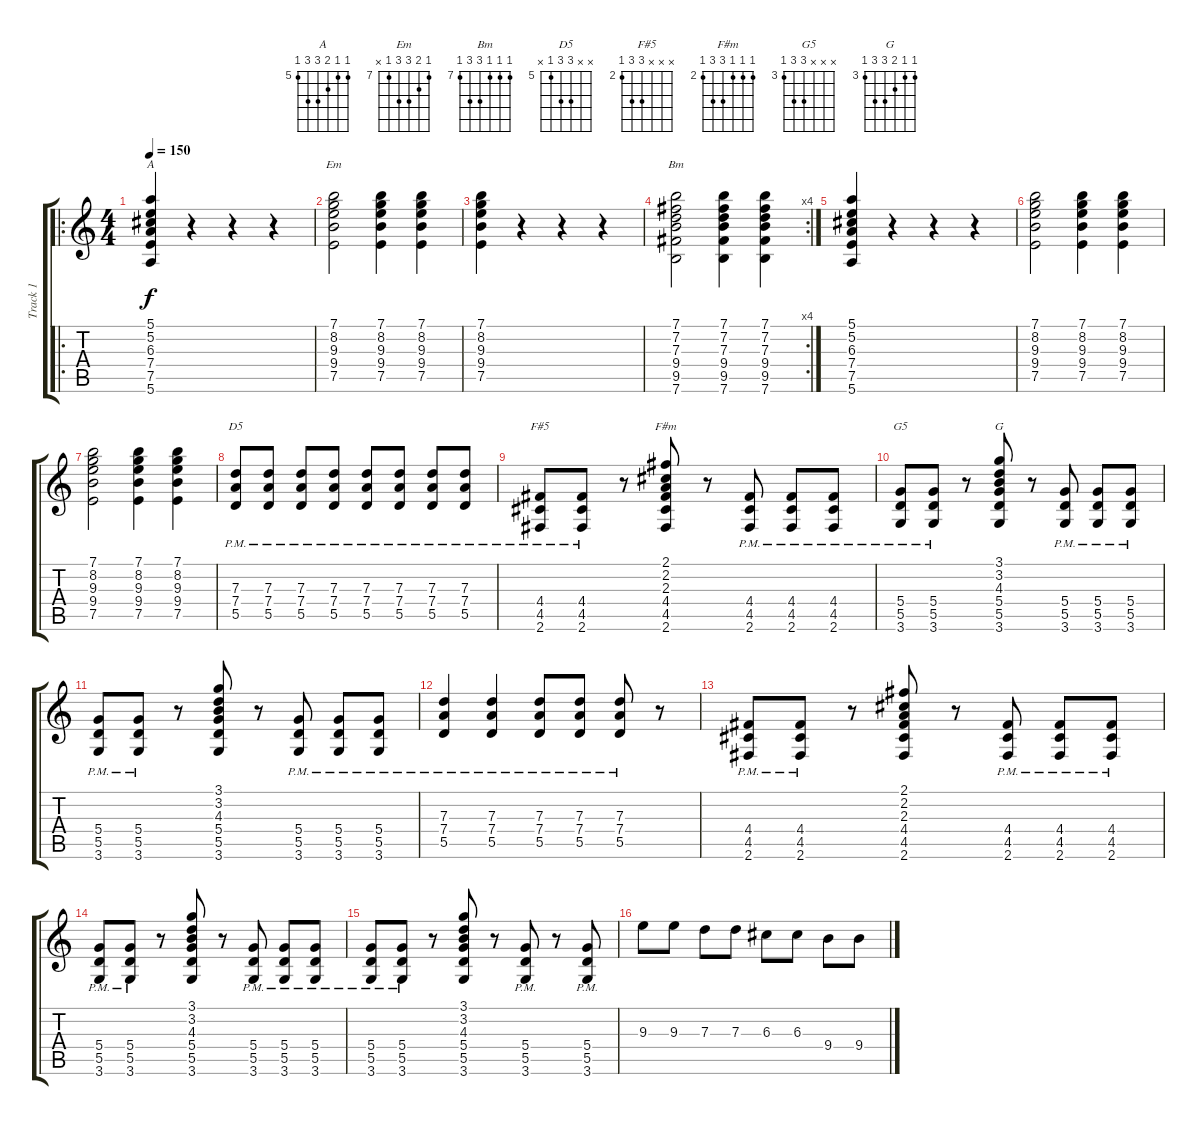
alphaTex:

\track ("Track 1" "Track 1") {instrument acousticguitarsteel}
\staff {score tabs}
\tuning (E4 B3 G3 D3 A2 E2) {hide}
\chord ("A" 5 5 6 7 7 5) {firstfret 5}
\chord ("Em" 7 8 9 9 7 x) {firstfret 7}
\chord ("Bm" 7 7 7 9 9 7) {firstfret 7}
\chord ("D5" x x 7 7 5 x) {firstfret 5}
\chord ("F#5" x x x 4 4 2) {firstfret 2}
\chord ("F#m" 2 2 2 4 4 2) {firstfret 2}
\chord ("G5" x x x 5 5 3) {firstfret 3}
\chord ("G" 3 3 4 5 5 3) {firstfret 3}
\ro
\ts (4 4)
\tempo 150
\clef g2
\ks c
(5.1 5.2 6.3 7.4 7.5 5.6).4{ch "A" dy f} r.4 r.4 r.4 |
(7.1 8.2 9.3 9.4 7.5).2{ch "Em"} (7.1 8.2 9.3 9.4 7.5).4 (7.1 8.2 9.3 9.4 7.5).4 |
(7.1 8.2 9.3 9.4 7.5).4 r.4 r.4 r.4 |
\rc 4
(7.1 7.2 7.3 9.4 9.5 7.6).2{ch "Bm"} (7.1 7.2 7.3 9.4 9.5 7.6).4 (7.1 7.2 7.3 9.4 9.5 7.6).4 |
(5.1 5.2 6.3 7.4 7.5 5.6).4 r.4 r.4 r.4 |
(7.1 8.2 9.3 9.4 7.5).2 (7.1 8.2 9.3 9.4 7.5).4 (7.1 8.2 9.3 9.4 7.5).4 |
(7.1 8.2 9.3 9.4 7.5).2 (7.1 8.2 9.3 9.4 7.5).4 (7.1 8.2 9.3 9.4 7.5).4 |
(7.3 7.4 5.5{pm}).8{ch "D5"} (7.3 7.4 5.5{pm}).8 (7.3 7.4 5.5{pm}).8 (7.3 7.4 5.5{pm}).8 (7.3 7.4 5.5{pm}).8 (7.3 7.4 5.5{pm}).8 (7.3 7.4 5.5{pm}).8 (7.3 7.4 5.5{pm}).8 |
(4.4 4.5 2.6{pm}).8{ch "F#5"} (4.4 4.5 2.6{pm}).8 r.8 (2.1 2.2 2.3 4.4 4.5 2.6).8{ch "F#m"} r.8 (4.4 4.5 2.6{pm}).8 (4.4 4.5 2.6{pm}).8 (4.4 4.5 2.6{pm}).8 |
(5.4 5.5 3.6{pm}).8{ch "G5"} (5.4 5.5 3.6{pm}).8 r.8 (3.1 3.2 4.3 5.4 5.5 3.6).8{ch "G"} r.8 (5.4 5.5 3.6{pm}).8 (5.4 5.5 3.6{pm}).8 (5.4 5.5 3.6{pm}).8 |
(5.4 5.5 3.6{pm}).8 (5.4 5.5 3.6{pm}).8 r.8 (3.1 3.2 4.3 5.4 5.5 3.6).8 r.8 (5.4 5.5 3.6{pm}).8 (5.4 5.5 3.6{pm}).8 (5.4 5.5 3.6{pm}).8 |
(7.3 7.4 5.5{pm}).4 (7.3 7.4 5.5{pm}).4 (7.3 7.4 5.5{pm}).8 (7.3 7.4 5.5{pm}).8 (7.3 7.4 5.5{pm}).8 r.8 |
(4.4 4.5 2.6{pm}).8 (4.4 4.5 2.6{pm}).8 r.8 (2.1 2.2 2.3 4.4 4.5 2.6).8 r.8 (4.4 4.5 2.6{pm}).8 (4.4 4.5 2.6{pm}).8 (4.4 4.5 2.6{pm}).8 |
(5.4 5.5 3.6{pm}).8 (5.4 5.5 3.6{pm}).8 r.8 (3.1 3.2 4.3 5.4 5.5 3.6).8 r.8 (5.4 5.5 3.6{pm}).8 (5.4 5.5 3.6{pm}).8 (5.4 5.5 3.6{pm}).8 |
(5.4 5.5 3.6{pm}).8 (5.4 5.5 3.6{pm}).8 r.8 (3.1 3.2 4.3 5.4 5.5 3.6).8 r.8 (5.4 5.5 3.6{pm}).8 r.8 (5.4 5.5 3.6{pm}).8 |
9.3.8 9.3.8 7.3.8 7.3.8 6.3.8 6.3.8 9.4.8 9.4.8
